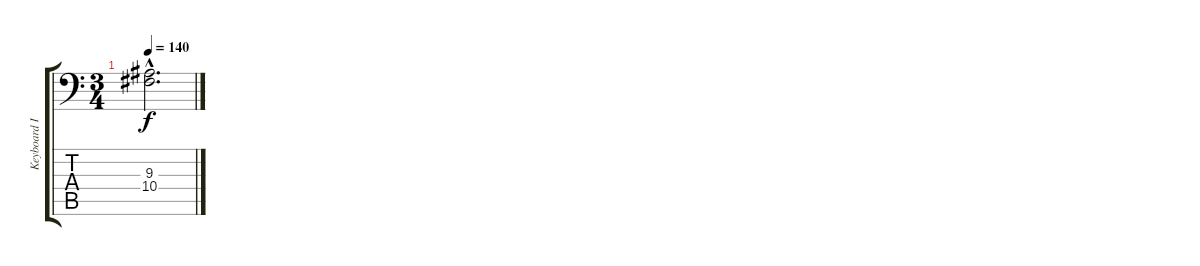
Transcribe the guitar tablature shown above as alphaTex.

\track ("Keyboard I" "Keyboard I") {instrument stringensemble1}
\staff {score tabs}
\tuning (Bb3 F3 Db3 Ab2 Eb2 Bb1) {hide}
\ts (3 4)
\tempo 140
\clef f4
\ks c
(9.3{hac} 10.4{hac}).2{d dy f}
